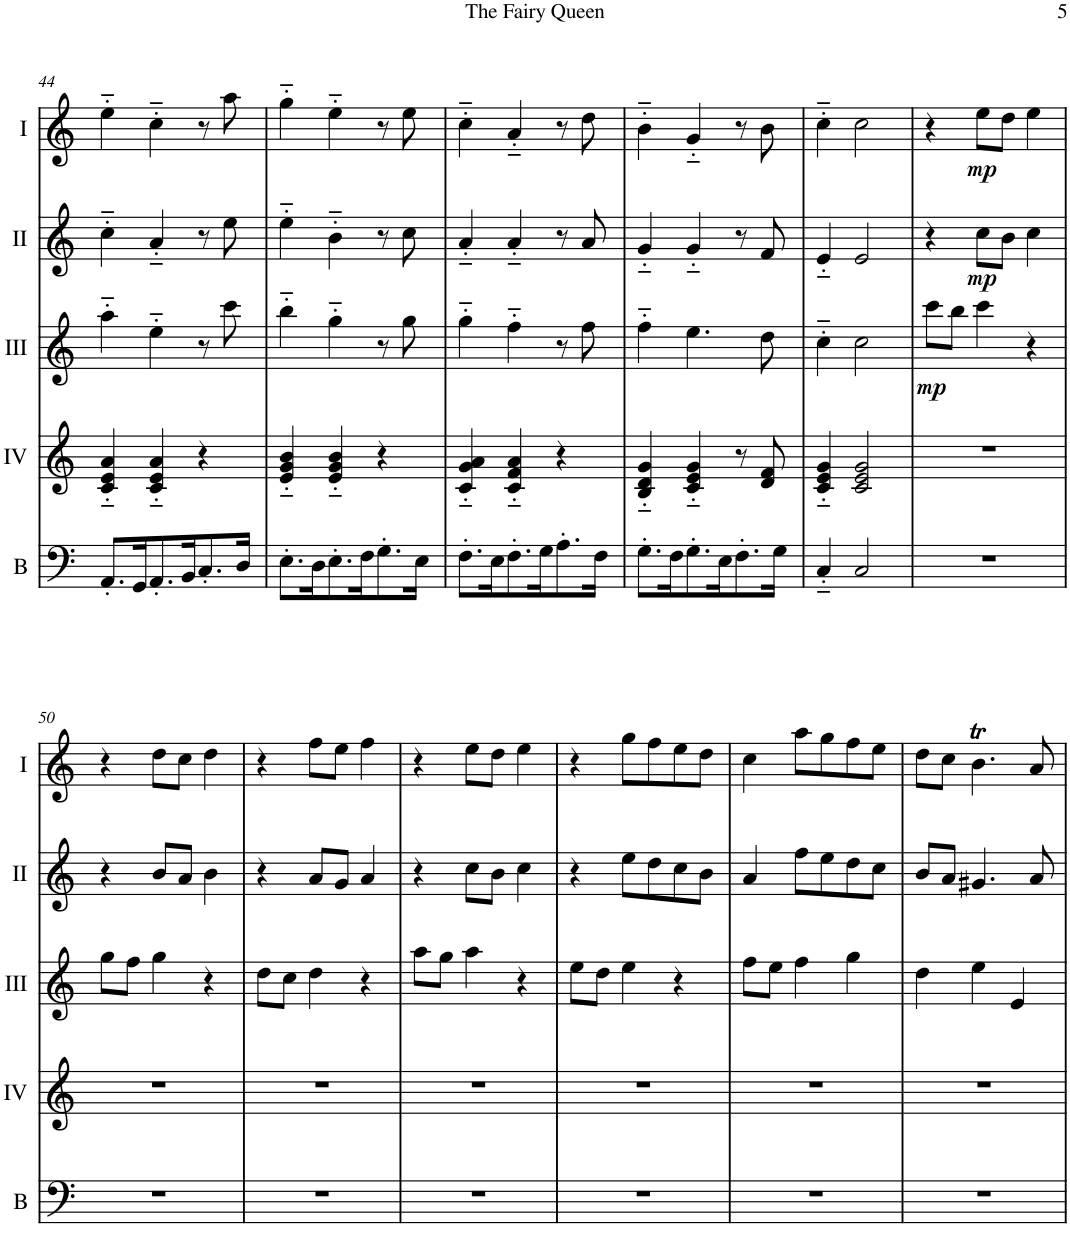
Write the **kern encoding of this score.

**kern	**kern	**kern	**dynam	**kern	**dynam	**kern	**dynam
*part5	*part4	*part3	*part3	*part2	*part2	*part1	*part1
*staff5	*staff4	*staff3	*staff3	*staff2	*staff2	*staff1	*staff1
*I"Bass	*I"Acc. 4	*I"Acc. 3	*	*I"Acc. 2	*	*I"Acc. 1	*
*I'B	*	*	*	*	*	*	*
!!LO:PB:g=z
*clefF4	*clefG2	*clefG2	*	*clefG2	*	*clefG2	*
*Trd7c12	*	*Trd7c12	*	*	*	*	*
*k[]	*k[]	*k[]	*	*k[]	*	*k[]	*
*M3/4	*M3/4	*M3/4	*	*M3/4	*	*M3/4	*
=44	=44	=44	=44	=44	=44	=44	=44
8.AA'/L	4c/'~ 4e/'~ 4a/'~	4aa'~\	.	4cc'~\	.	4ee'~\	.
16GG/K	.	.	.	.	.	.	.
8.AA'/	4c/'~ 4e/'~ 4a/'~	4ee'~\	.	4a'~/	.	4cc'~\	.
16BB/K	.	.	.	.	.	.	.
8.C'/	4r	8r	.	8r	.	8r	.
.	.	8ccc\	.	8ee\	.	8aa\	.
16D/Jk	.	.	.	.	.	.	.
=45	=45	=45	=45	=45	=45	=45	=45
8.E'\L	4e/'~ 4g/'~ 4b/'~	4bb'~\	.	4ee'~\	.	4gg'~\	.
16D\K	.	.	.	.	.	.	.
8.E'\	4e/'~ 4g/'~ 4b/'~	4gg'~\	.	4b'~\	.	4ee'~\	.
16F\K	.	.	.	.	.	.	.
8.G'\	4r	8r	.	8r	.	8r	.
.	.	8gg\	.	8cc\	.	8ee\	.
16E\Jk	.	.	.	.	.	.	.
=46	=46	=46	=46	=46	=46	=46	=46
8.F'\L	4c/'~ 4g/'~ 4a/'~	4gg'~\	.	4a'~/	.	4cc'~\	.
16E\K	.	.	.	.	.	.	.
8.F'\	4c/'~ 4f/'~ 4a/'~	4ff'~\	.	4a'~/	.	4a'~/	.
16G\K	.	.	.	.	.	.	.
8.A'\	4r	8r	.	8r	.	8r	.
.	.	8ff\	.	8a/	.	8dd\	.
16F\Jk	.	.	.	.	.	.	.
=47	=47	=47	=47	=47	=47	=47	=47
8.G'\L	4B/'~ 4d/'~ 4g/'~	4ff'~\	.	4g'~/	.	4b'~\	.
16F\K	.	.	.	.	.	.	.
8.G'\	4c/'~ 4e/'~ 4g/'~	4.ee\	.	4g'~/	.	4g'~/	.
16E\K	.	.	.	.	.	.	.
8.F'\	8r	.	.	8r	.	8r	.
.	8d/ 8f/	8dd\	.	8f/	.	8b\	.
16G\Jk	.	.	.	.	.	.	.
=48	=48	=48	=48	=48	=48	=48	=48
4C'~/	4c/'~ 4e/'~ 4g/'~	4cc'~\	.	4e'~/	.	4cc'~\	.
2C/	2c/ 2e/ 2g/	2cc\	.	2e/	.	2cc\	.
=49	=49	=49	=49	=49	=49	=49	=49
!	!	!	!LO:DY:b	!	!	!	!
2.r	2.r	8ccc\L	mp	4r	.	4r	.
.	.	8bb\J	.	.	.	.	.
!	!	!	!	!	!LO:DY:b	!	!LO:DY:b
.	.	4ccc\	.	8cc\L	mp	8ee\L	mp
.	.	.	.	8b\J	.	8dd\J	.
.	.	4r	.	4cc\	.	4ee\	.
!!LO:LB:g=z
=50	=50	=50	=50	=50	=50	=50	=50
2.r	2.r	8gg\L	.	4r	.	4r	.
.	.	8ff\J	.	.	.	.	.
.	.	4gg\	.	8b/L	.	8dd\L	.
.	.	.	.	8a/J	.	8cc\J	.
.	.	4r	.	4b\	.	4dd\	.
=51	=51	=51	=51	=51	=51	=51	=51
2.r	2.r	8dd\L	.	4r	.	4r	.
.	.	8cc\J	.	.	.	.	.
.	.	4dd\	.	8a/L	.	8ff\L	.
.	.	.	.	8g/J	.	8ee\J	.
.	.	4r	.	4a/	.	4ff\	.
=52	=52	=52	=52	=52	=52	=52	=52
2.r	2.r	8aa\L	.	4r	.	4r	.
.	.	8gg\J	.	.	.	.	.
.	.	4aa\	.	8cc\L	.	8ee\L	.
.	.	.	.	8b\J	.	8dd\J	.
.	.	4r	.	4cc\	.	4ee\	.
=53	=53	=53	=53	=53	=53	=53	=53
2.r	2.r	8ee\L	.	4r	.	4r	.
.	.	8dd\J	.	.	.	.	.
.	.	4ee\	.	8ee\L	.	8gg\L	.
.	.	.	.	8dd\	.	8ff\	.
.	.	4r	.	8cc\	.	8ee\	.
.	.	.	.	8b\J	.	8dd\J	.
=54	=54	=54	=54	=54	=54	=54	=54
2.r	2.r	8ff\L	.	4a/	.	4cc\	.
.	.	8ee\J	.	.	.	.	.
.	.	4ff\	.	8ff\L	.	8aa\L	.
.	.	.	.	8ee\	.	8gg\	.
.	.	4gg\	.	8dd\	.	8ff\	.
.	.	.	.	8cc\J	.	8ee\J	.
=55	=55	=55	=55	=55	=55	=55	=55
2.r	2.r	4dd\	.	8b/L	.	8dd\L	.
.	.	.	.	8a/J	.	8cc\J	.
.	.	4ee\	.	4.g#X/	.	4.bt\	.
.	.	4e/	.	.	.	.	.
.	.	.	.	8a/	.	8a/	.
=	=	=	=	=	=	=	=
*-	*-	*-	*-	*-	*-	*-	*-
